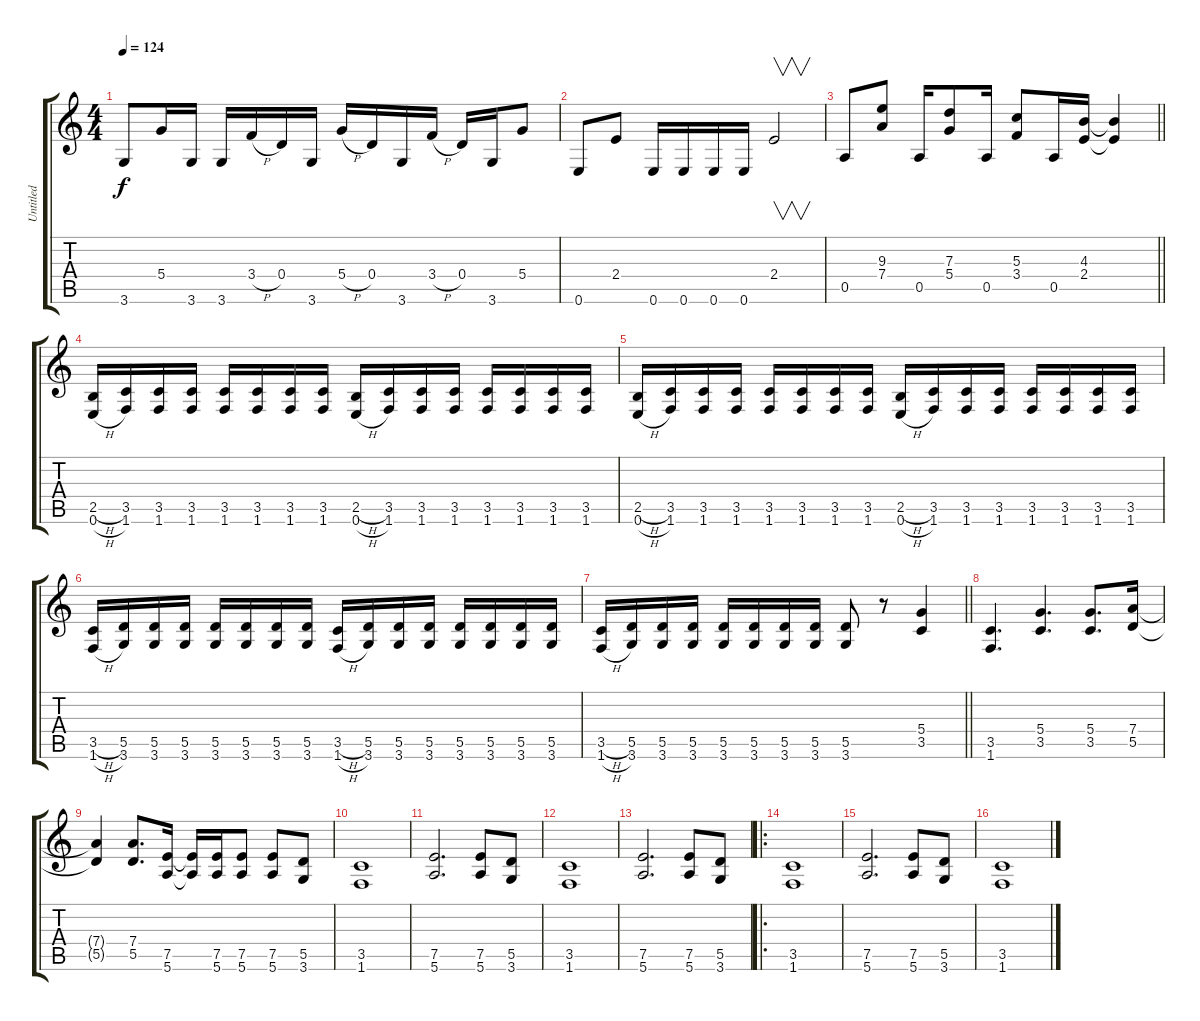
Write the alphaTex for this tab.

\track ("Untitled" "Untitled") {instrument distortionguitar}
\staff {score tabs}
\tuning (E4 B3 G3 D3 A2 E2) {hide}
\ts (4 4)
\tempo 124
\clef g2
\ks c
3.6.8{dy f} 5.4.16 3.6.16 3.6.16 3.4{h}.16 0.4.16 3.6.16 5.4{h}.16 0.4.16 3.6.16 3.4{h}.16 0.4.16 3.6.16 5.4.8 |
0.6.8 2.4.8 0.6.16 0.6.16 0.6.16 0.6.16 2.4.2{v} |
\barLineRight lightlight
0.5.8 (9.3 7.4).8 0.5.16 (7.3 5.4).8 0.5.16 (5.3 3.4).8 0.5.16 (4.3 2.4).16 (4.3{t} 2.4{t}).4 |
(2.5{h} 0.6{h}).16 (3.5 1.6).16 (3.5 1.6).16 (3.5 1.6).16 (3.5 1.6).16 (3.5 1.6).16 (3.5 1.6).16 (3.5 1.6).16 (2.5{h} 0.6{h}).16 (3.5 1.6).16 (3.5 1.6).16 (3.5 1.6).16 (3.5 1.6).16 (3.5 1.6).16 (3.5 1.6).16 (3.5 1.6).16 |
(2.5{h} 0.6{h}).16 (3.5 1.6).16 (3.5 1.6).16 (3.5 1.6).16 (3.5 1.6).16 (3.5 1.6).16 (3.5 1.6).16 (3.5 1.6).16 (2.5{h} 0.6{h}).16 (3.5 1.6).16 (3.5 1.6).16 (3.5 1.6).16 (3.5 1.6).16 (3.5 1.6).16 (3.5 1.6).16 (3.5 1.6).16 |
(3.5{h} 1.6{h}).16 (5.5 3.6).16 (5.5 3.6).16 (5.5 3.6).16 (5.5 3.6).16 (5.5 3.6).16 (5.5 3.6).16 (5.5 3.6).16 (3.5{h} 1.6{h}).16 (5.5 3.6).16 (5.5 3.6).16 (5.5 3.6).16 (5.5 3.6).16 (5.5 3.6).16 (5.5 3.6).16 (5.5 3.6).16 |
\barLineRight lightlight
(3.5{h} 1.6{h}).16 (5.5 3.6).16 (5.5 3.6).16 (5.5 3.6).16 (5.5 3.6).16 (5.5 3.6).16 (5.5 3.6).16 (5.5 3.6).16 (5.5 3.6).8 r.8 (5.4 3.5).4 |
(3.5 1.6).4{d} (5.4 3.5).4{d} (5.4 3.5).8{d} (7.4 5.5).16 |
(7.4{t} 5.5{t}).4 (7.4 5.5).8{d} (7.5 5.6).16 (7.5{t} 5.6{t}).16 (7.5 5.6).16 (7.5 5.6).8 (7.5 5.6).8 (5.5 3.6).8 |
(3.5 1.6).1 |
(7.5 5.6).2{d} (7.5 5.6).8 (5.5 3.6).8 |
(3.5 1.6).1 |
(7.5 5.6).2{d} (7.5 5.6).8 (5.5 3.6).8 |
\ro
(3.5 1.6).1 |
(7.5 5.6).2{d} (7.5 5.6).8 (5.5 3.6).8 |
(3.5 1.6).1
